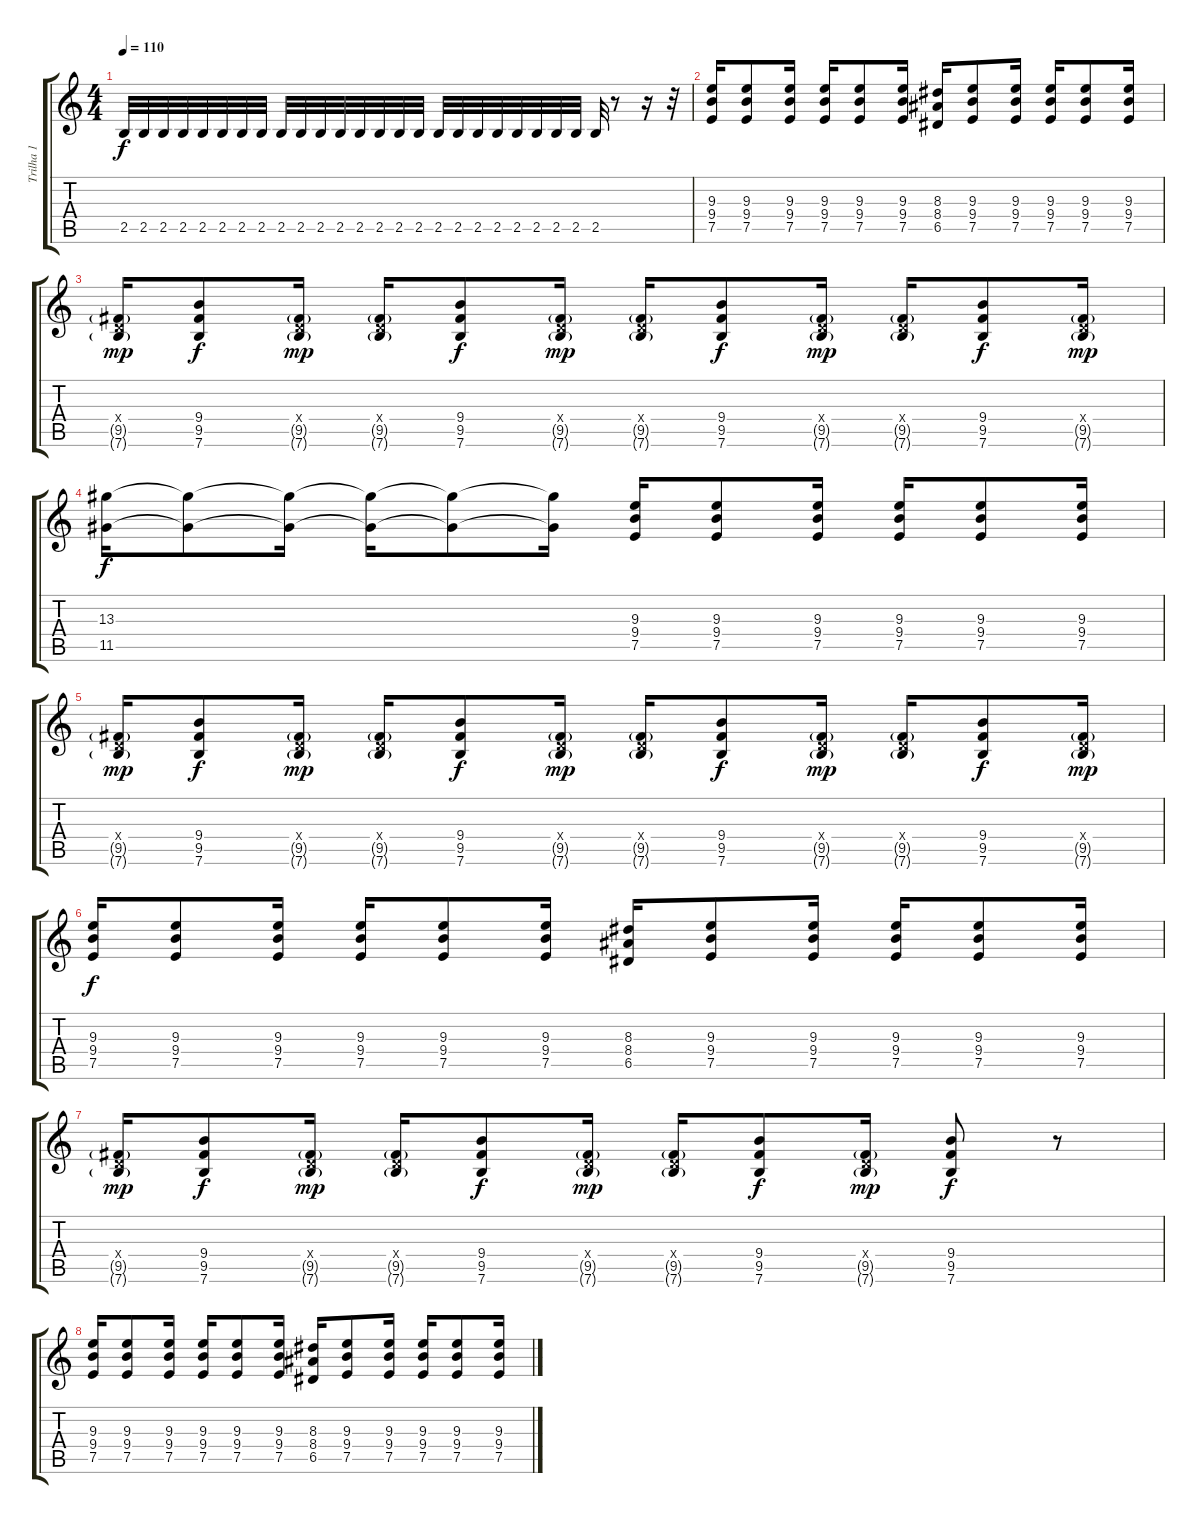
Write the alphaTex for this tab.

\track ("Trilha 1" "Trilha 1") {instrument distortionguitar}
\staff {score tabs}
\tuning (E4 B3 G3 D3 A2 E2) {hide}
\ts (4 4)
\tempo 110
\clef g2
\ks c
2.5.32{dy f} 2.5.32 2.5.32 2.5.32 2.5.32 2.5.32 2.5.32 2.5.32 2.5.32 2.5.32 2.5.32 2.5.32 2.5.32 2.5.32 2.5.32 2.5.32 2.5.32 2.5.32 2.5.32 2.5.32 2.5.32 2.5.32 2.5.32 2.5.32 2.5.32 r.8 r.16 r.32 |
(9.3 9.4 7.5).16 (9.3 9.4 7.5).8 (9.3 9.4 7.5).16 (9.3 9.4 7.5).16 (9.3 9.4 7.5).8 (9.3 9.4 7.5).16 (8.3 8.4 6.5).16 (9.3 9.4 7.5).8 (9.3 9.4 7.5).16 (9.3 9.4 7.5).16 (9.3 9.4 7.5).8 (9.3 9.4 7.5).16 |
(0.4{x} 9.5{g} 7.6{g}).16{dy mp} (9.4 9.5 7.6).8{dy f} (0.4{x} 9.5{g} 7.6{g}).16{dy mp} (0.4{x} 9.5{g} 7.6{g}).16 (9.4 9.5 7.6).8{dy f} (0.4{x} 9.5{g} 7.6{g}).16{dy mp} (0.4{x} 9.5{g} 7.6{g}).16 (9.4 9.5 7.6).8{dy f} (0.4{x} 9.5{g} 7.6{g}).16{dy mp} (0.4{x} 9.5{g} 7.6{g}).16 (9.4 9.5 7.6).8{dy f} (0.4{x} 9.5{g} 7.6{g}).16{dy mp} |
(13.3 11.5).16{dy f} (13.3{t} 11.5{t}).8 (13.3{t} 11.5{t}).16 (13.3{t} 11.5{t}).16 (13.3{t} 11.5{t}).8 (13.3{t} 11.5{t}).16 (9.3 9.4 7.5).16 (9.3 9.4 7.5).8 (9.3 9.4 7.5).16 (9.3 9.4 7.5).16 (9.3 9.4 7.5).8 (9.3 9.4 7.5).16 |
(0.4{x} 9.5{g} 7.6{g}).16{dy mp} (9.4 9.5 7.6).8{dy f} (0.4{x} 9.5{g} 7.6{g}).16{dy mp} (0.4{x} 9.5{g} 7.6{g}).16 (9.4 9.5 7.6).8{dy f} (0.4{x} 9.5{g} 7.6{g}).16{dy mp} (0.4{x} 9.5{g} 7.6{g}).16 (9.4 9.5 7.6).8{dy f} (0.4{x} 9.5{g} 7.6{g}).16{dy mp} (0.4{x} 9.5{g} 7.6{g}).16 (9.4 9.5 7.6).8{dy f} (0.4{x} 9.5{g} 7.6{g}).16{dy mp} |
(9.3 9.4 7.5).16{dy f} (9.3 9.4 7.5).8 (9.3 9.4 7.5).16 (9.3 9.4 7.5).16 (9.3 9.4 7.5).8 (9.3 9.4 7.5).16 (8.3 8.4 6.5).16 (9.3 9.4 7.5).8 (9.3 9.4 7.5).16 (9.3 9.4 7.5).16 (9.3 9.4 7.5).8 (9.3 9.4 7.5).16 |
(0.4{x} 9.5{g} 7.6{g}).16{dy mp} (9.4 9.5 7.6).8{dy f} (0.4{x} 9.5{g} 7.6{g}).16{dy mp} (0.4{x} 9.5{g} 7.6{g}).16 (9.4 9.5 7.6).8{dy f} (0.4{x} 9.5{g} 7.6{g}).16{dy mp} (0.4{x} 9.5{g} 7.6{g}).16 (9.4 9.5 7.6).8{dy f} (0.4{x} 9.5{g} 7.6{g}).16{dy mp} (9.4 9.5 7.6).8{dy f} r.8 |
(9.3 9.4 7.5).16 (9.3 9.4 7.5).8 (9.3 9.4 7.5).16 (9.3 9.4 7.5).16 (9.3 9.4 7.5).8 (9.3 9.4 7.5).16 (8.3 8.4 6.5).16 (9.3 9.4 7.5).8 (9.3 9.4 7.5).16 (9.3 9.4 7.5).16 (9.3 9.4 7.5).8 (9.3 9.4 7.5).16
